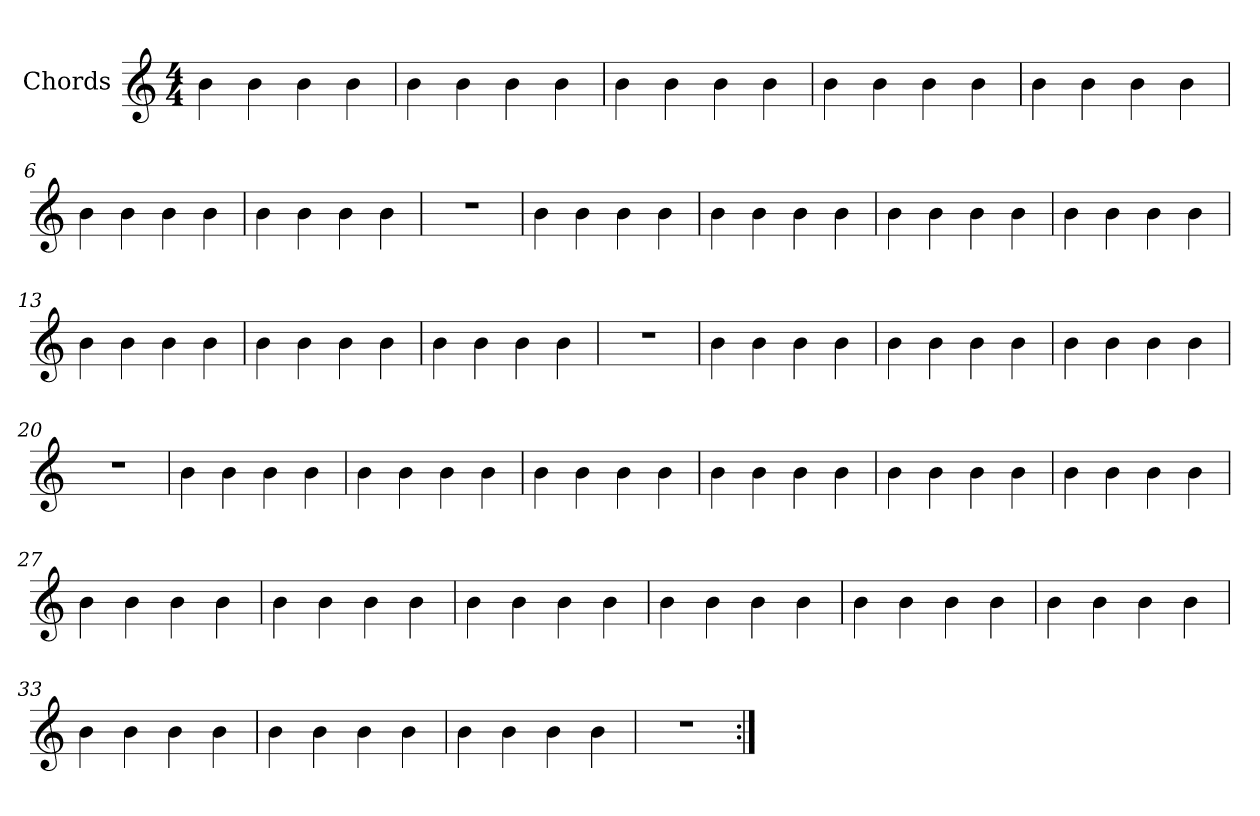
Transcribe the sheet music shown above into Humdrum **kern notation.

**kern
*part1
*staff1
*I"Chords
*clefG2
*k[]
*C:
*M4/4
=1
4b
4b
4b
4b
=2
4b
4b
4b
4b
=3
4b
4b
4b
4b
=4
4b
4b
4b
4b
!!LO:LB:g=z
=5
4b
4b
4b
4b
=6
4b
4b
4b
4b
=7
4b
4b
4b
4b
=8
1r
!!LO:LB:g=z
=9
4b
4b
4b
4b
=10
4b
4b
4b
4b
=11
4b
4b
4b
4b
=12
4b
4b
4b
4b
!!LO:LB:g=z
=13
4b
4b
4b
4b
=14
4b
4b
4b
4b
=15
4b
4b
4b
4b
=16
1r
!!LO:LB:g=z
=17
4b
4b
4b
4b
=18
4b
4b
4b
4b
=19
4b
4b
4b
4b
=20
1r
!!LO:LB:g=z
=21
4b
4b
4b
4b
=22
4b
4b
4b
4b
=23
4b
4b
4b
4b
=24
4b
4b
4b
4b
!!LO:LB:g=z
=25
4b
4b
4b
4b
=26
4b
4b
4b
4b
=27
4b
4b
4b
4b
=28
4b
4b
4b
4b
!!LO:LB:g=z
=29
4b
4b
4b
4b
=30
4b
4b
4b
4b
=31
4b
4b
4b
4b
=32
4b
4b
4b
4b
!!LO:LB:g=z
=33
4b
4b
4b
4b
=34
4b
4b
4b
4b
=35
4b
4b
4b
4b
=36
1r
=:|!
*-
